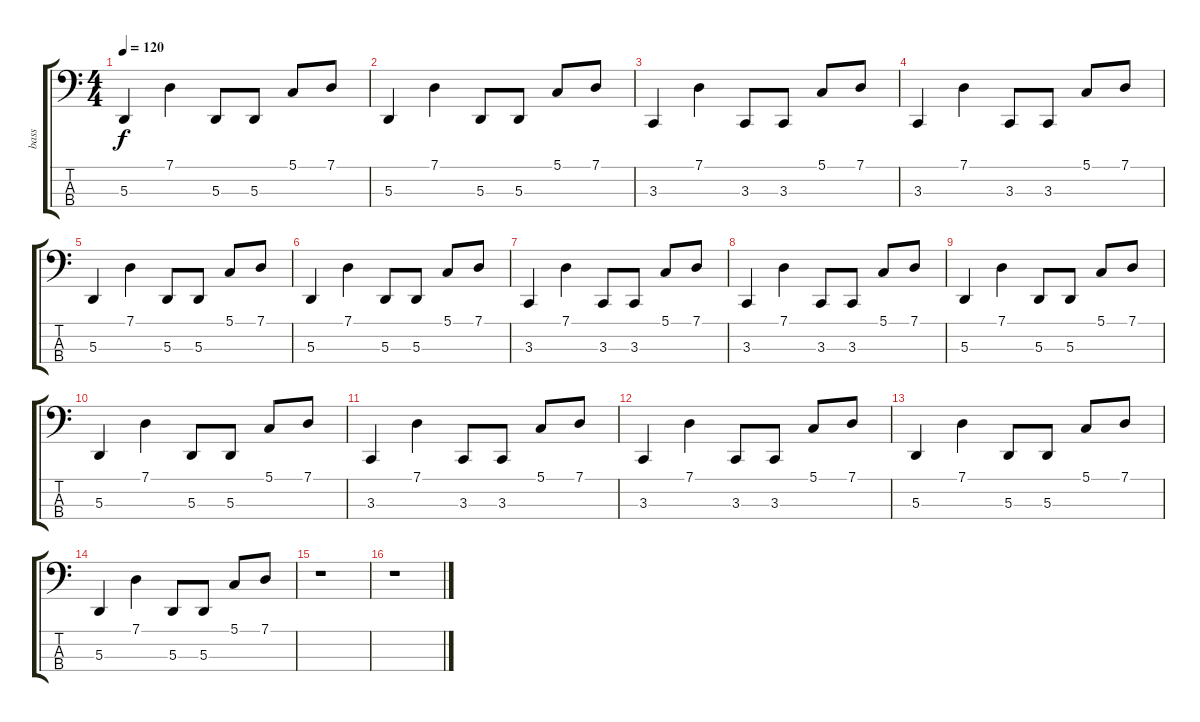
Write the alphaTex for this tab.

\track ("bass" "bass") {instrument lead8bassandlead}
\staff {score tabs}
\tuning (G2 D2 A1 D1) {hide}
\ts (4 4)
\tempo 120
\clef f4
\ks c
5.3.4{dy f instrument lead8bassandlead} 7.1.4 5.3.8 5.3.8 5.1.8 7.1.8 |
5.3.4 7.1.4 5.3.8 5.3.8 5.1.8 7.1.8 |
3.3.4 7.1.4 3.3.8 3.3.8 5.1.8 7.1.8 |
3.3.4 7.1.4 3.3.8 3.3.8 5.1.8 7.1.8 |
5.3.4 7.1.4 5.3.8 5.3.8 5.1.8 7.1.8 |
5.3.4 7.1.4 5.3.8 5.3.8 5.1.8 7.1.8 |
3.3.4 7.1.4 3.3.8 3.3.8 5.1.8 7.1.8 |
3.3.4 7.1.4 3.3.8 3.3.8 5.1.8 7.1.8 |
5.3.4 7.1.4 5.3.8 5.3.8 5.1.8 7.1.8 |
5.3.4 7.1.4 5.3.8 5.3.8 5.1.8 7.1.8 |
3.3.4 7.1.4 3.3.8 3.3.8 5.1.8 7.1.8 |
3.3.4 7.1.4 3.3.8 3.3.8 5.1.8 7.1.8 |
5.3.4 7.1.4 5.3.8 5.3.8 5.1.8 7.1.8 |
5.3.4 7.1.4 5.3.8 5.3.8 5.1.8 7.1.8 |
r.1 |
r.1
